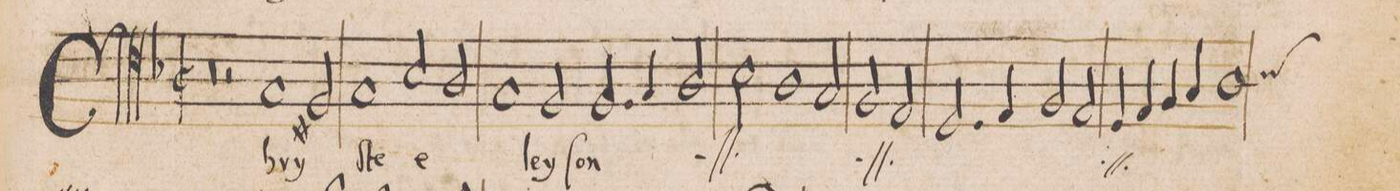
**kern	**text
*I"ALTVS	*
*clefC4	*
*k[b-]	*
*met(C|)	*
*M2/1	*
0r	.
=16-	=16-
2r	.
1G/	Chry-
2F#X/	.
=17-	=17-
1G/	-ſte
2B-y/	e-
2A/	.
=18-	=18-
1G/	.
2Fny/	-ley-
2.F/	-ſon
=19-	=19-
*	*ij
4G/	.
2A/	.
2B-\	Chry-
1A\	-ſte
=20-	=20-
2G/	3-
2F/	-ley-
2E/	-ſon
=21-	=21-
2.D/	Chry-
4E/	-ſte
2F/	e-
2E/	.
=22-	=22-
4D/	-ley-
4E/	.
4F/	.
4G/	.
*custos:B	*
1A\	.
=23-	=23-
*-	*-
